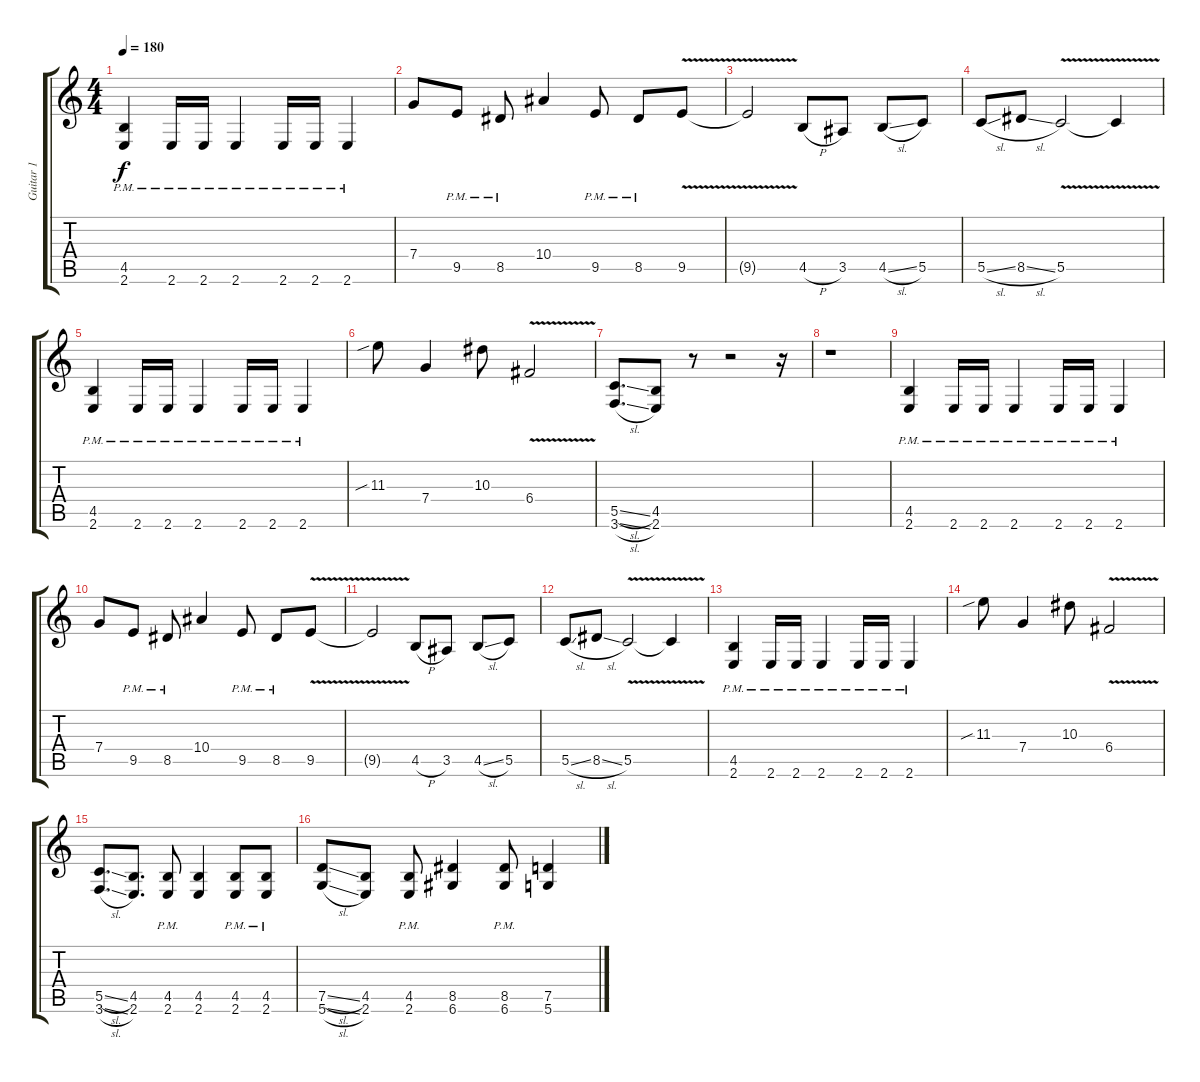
\track ("Guitar 1" "Guitar 1") {instrument distortionguitar}
\staff {score tabs}
\tuning (D4 A3 F3 C3 G2 D2) {hide}
\ts (4 4)
\tempo 180
\clef g2
\ks c
(4.5{pm} 2.6{pm}).4{dy f} 2.6{pm}.16 2.6{pm}.16 2.6{pm}.4 2.6{pm}.16 2.6{pm}.16 2.6{pm}.4 |
7.4.8 9.5{pm}.8 8.5{pm}.8 10.4.4 9.5{pm}.8 8.5{pm}.8 9.5{v}.8 |
9.5{v t}.2 4.5{h}.8 3.5.8 4.5{sl}.8 5.5.8 |
5.5{sl}.8 8.5{sl}.8 5.5{v}.2 5.5{v t}.4 |
(4.5{pm} 2.6{pm}).4 2.6{pm}.16 2.6{pm}.16 2.6{pm}.4 2.6{pm}.16 2.6{pm}.16 2.6{pm}.4 |
11.3{sib}.8 7.4.4 10.3.8 6.4{v}.2 |
(5.5{sl} 3.6{sl}).8{d} (4.5 2.6).8 r.8 r.2 r.16 |
r.1 |
(4.5{pm} 2.6{pm}).4 2.6{pm}.16 2.6{pm}.16 2.6{pm}.4 2.6{pm}.16 2.6{pm}.16 2.6{pm}.4 |
7.4.8 9.5{pm}.8 8.5{pm}.8 10.4.4 9.5{pm}.8 8.5{pm}.8 9.5{v}.8 |
9.5{v t}.2 4.5{h}.8 3.5.8 4.5{sl}.8 5.5.8 |
5.5{sl}.8 8.5{sl}.8 5.5{v}.2 5.5{v t}.4 |
(4.5{pm} 2.6{pm}).4 2.6{pm}.16 2.6{pm}.16 2.6{pm}.4 2.6{pm}.16 2.6{pm}.16 2.6{pm}.4 |
11.3{sib}.8 7.4.4 10.3.8 6.4{v}.2 |
(5.5{sl} 3.6{sl}).8{d} (4.5 2.6).8{d} (4.5{pm} 2.6{pm}).8 (4.5 2.6).4 (4.5{pm} 2.6{pm}).8 (4.5{pm} 2.6{pm}).8 |
(7.5{sl} 5.6{sl}).8 (4.5 2.6).8 (4.5{pm} 2.6{pm}).8 (8.5 6.6).4 (8.5{pm} 6.6{pm}).8 (7.5 5.6).4
